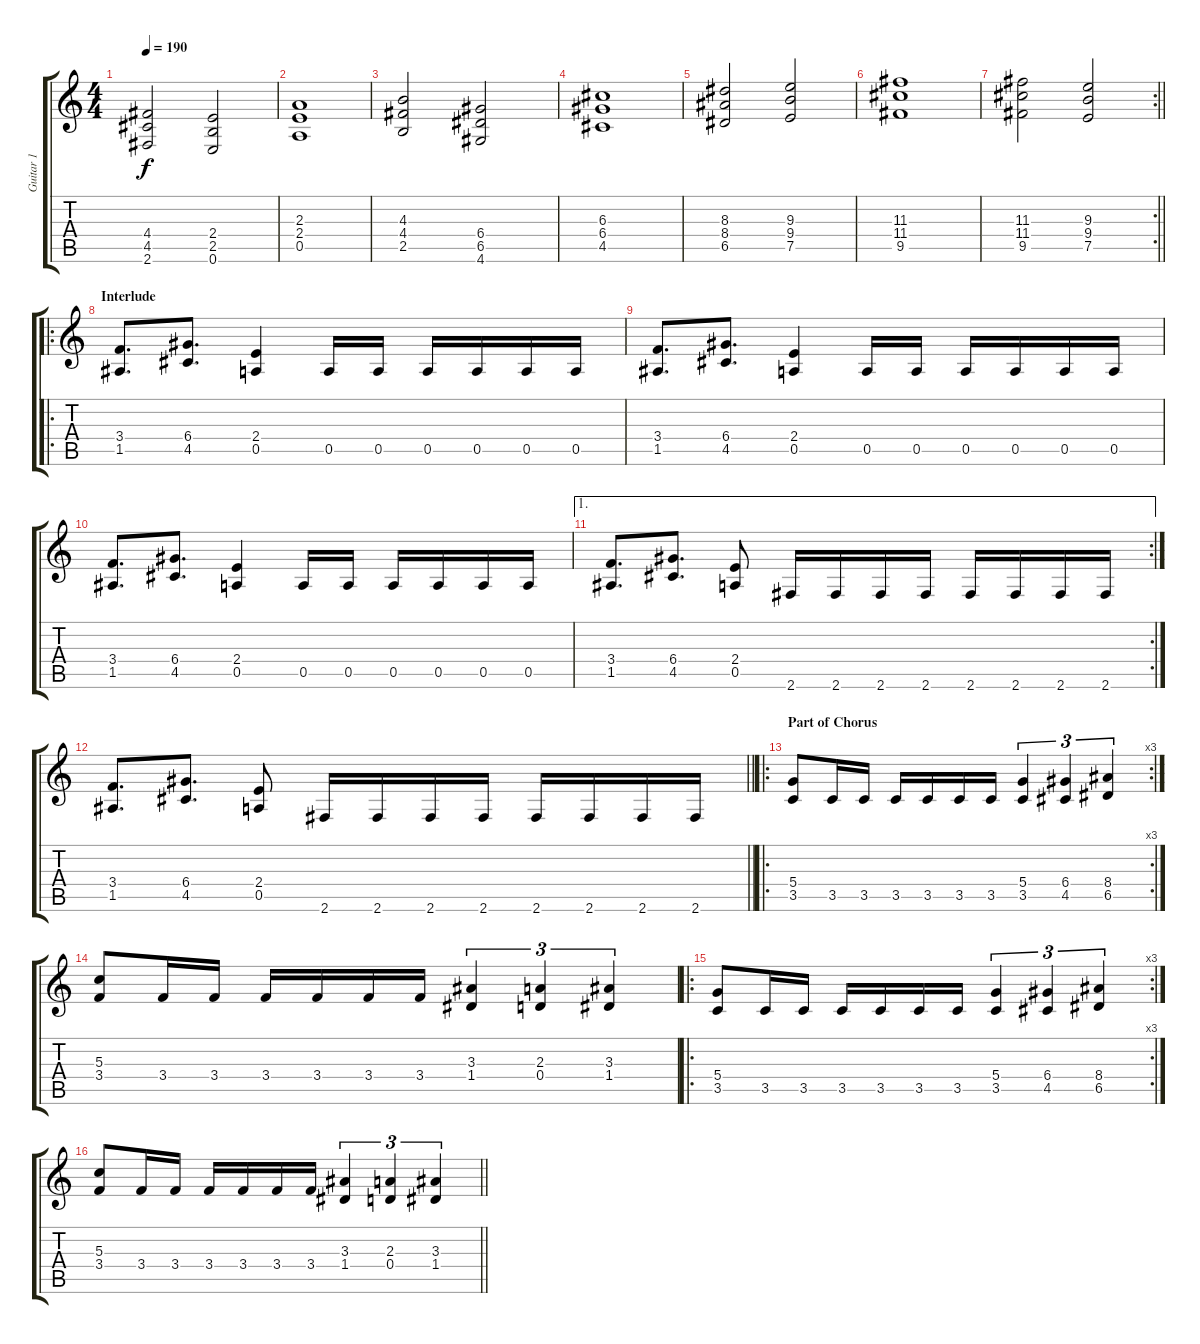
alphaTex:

\track ("Guitar 1" "Guitar 1") {instrument distortionguitar}
\staff {score tabs}
\tuning (E4 B3 G3 D3 A2 E2) {hide}
\ts (4 4)
\tempo 190
\clef g2
\ks c
(4.4 4.5 2.6).2{dy f} (2.4 2.5 0.6).2 |
(2.3 2.4 0.5).1 |
(4.3 4.4 2.5).2 (6.4 6.5 4.6).2 |
(6.3 6.4 4.5).1 |
(8.3 8.4 6.5).2 (9.3 9.4 7.5).2 |
(11.3 11.4 9.5).1 |
\rc 2
\barLineRight lightlight
(11.3 11.4 9.5).2 (9.3 9.4 7.5).2 |
\ro
\section ("" "Interlude")
(3.4 1.5).8{d} (6.4 4.5).8{d} (2.4 0.5).4 0.5.16 0.5.16 0.5.16 0.5.16 0.5.16 0.5.16 |
(3.4 1.5).8{d} (6.4 4.5).8{d} (2.4 0.5).4 0.5.16 0.5.16 0.5.16 0.5.16 0.5.16 0.5.16 |
(3.4 1.5).8{d} (6.4 4.5).8{d} (2.4 0.5).4 0.5.16 0.5.16 0.5.16 0.5.16 0.5.16 0.5.16 |
\ae 1
\rc 2
(3.4 1.5).8{d} (6.4 4.5).8{d} (2.4 0.5).8 2.6.16 2.6.16 2.6.16 2.6.16 2.6.16 2.6.16 2.6.16 2.6.16 |
\barLineRight lightlight
(3.4 1.5).8{d} (6.4 4.5).8{d} (2.4 0.5).8 2.6.16 2.6.16 2.6.16 2.6.16 2.6.16 2.6.16 2.6.16 2.6.16 |
\ro
\rc 3
\section ("" "Part of Chorus")
(5.4 3.5).8 3.5.16 3.5.16 3.5.16 3.5.16 3.5.16 3.5.16 (5.4 3.5).4{tu (3 2)} (6.4 4.5).4{tu (3 2)} (8.4 6.5).4{tu (3 2)} |
(5.3 3.4).8 3.4.16 3.4.16 3.4.16 3.4.16 3.4.16 3.4.16 (3.3 1.4).4{tu (3 2)} (2.3 0.4).4{tu (3 2)} (3.3 1.4).4{tu (3 2)} |
\ro
\rc 3
(5.4 3.5).8 3.5.16 3.5.16 3.5.16 3.5.16 3.5.16 3.5.16 (5.4 3.5).4{tu (3 2)} (6.4 4.5).4{tu (3 2)} (8.4 6.5).4{tu (3 2)} |
\barLineRight lightlight
(5.3 3.4).8 3.4.16 3.4.16 3.4.16 3.4.16 3.4.16 3.4.16 (3.3 1.4).4{tu (3 2)} (2.3 0.4).4{tu (3 2)} (3.3 1.4).4{tu (3 2)}
